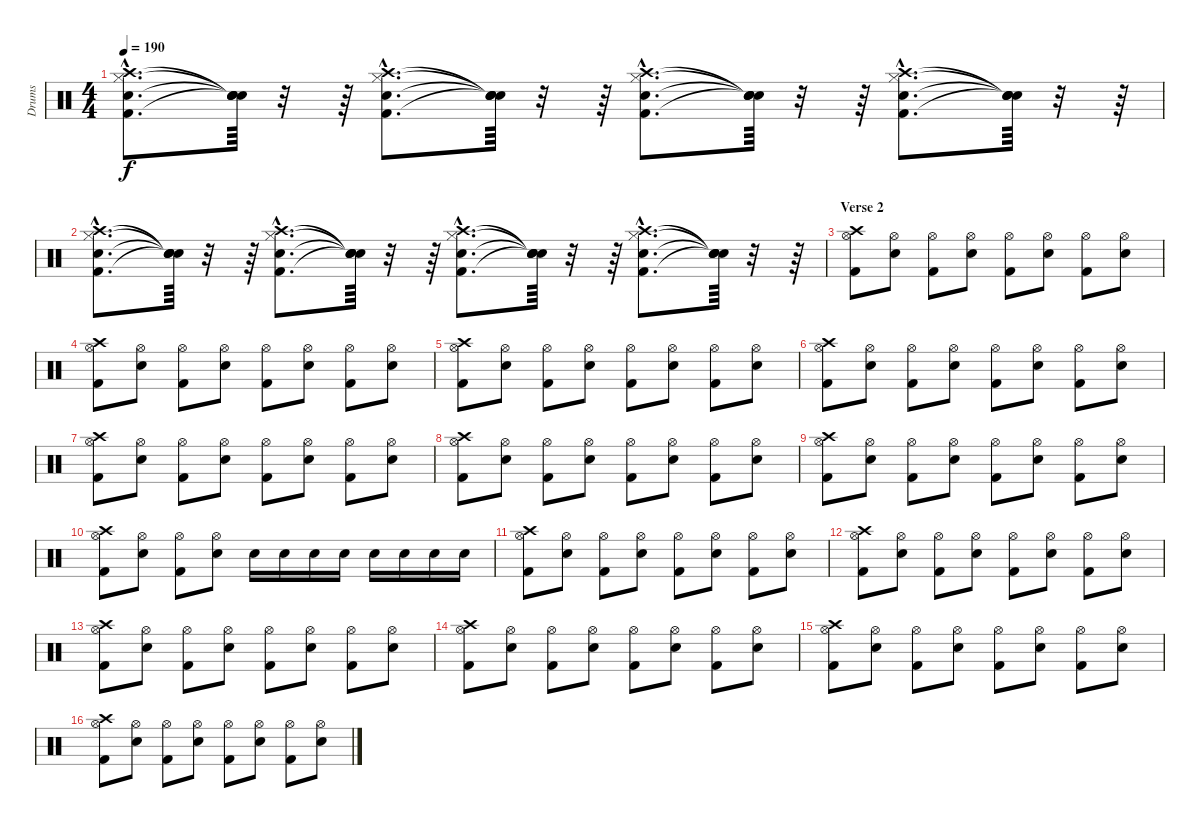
\track ("Drums" "Drums") {instrument percussion}
\staff {score}
\articulation defaults
\ts (4 4)
\tempo 190
\clef neutral
\ks c
("Kick (hit) 2"{hac} "Snare (hit) 2"{hac} "Hi-Hat (closed)"{hac} "Crash high (hit)"{hac}).8{d dy f} ("Snare (hit)"{t} "Snare (hit)"{t} "Snare (hit)"{t} "Snare (hit)"{t}).64 r.32 r.64 ("Kick (hit) 2"{hac} "Snare (hit) 2"{hac} "Hi-Hat (closed)"{hac} "Crash high (hit)"{hac}).8{d} ("Snare (hit)"{t} "Snare (hit)"{t} "Snare (hit)"{t} "Snare (hit)"{t}).64 r.32 r.64 ("Kick (hit) 2"{hac} "Snare (hit) 2"{hac} "Hi-Hat (closed)"{hac} "Crash high (hit)"{hac}).8{d} ("Snare (hit)"{t} "Snare (hit)"{t} "Snare (hit)"{t} "Snare (hit)"{t}).64 r.32 r.64 ("Kick (hit) 2"{hac} "Snare (hit) 2"{hac} "Hi-Hat (closed)"{hac} "Crash high (hit)"{hac}).8{d} ("Snare (hit)"{t} "Snare (hit)"{t} "Snare (hit)"{t} "Snare (hit)"{t}).64 r.32 r.64 |
("Kick (hit) 2"{hac} "Snare (hit) 2"{hac} "Hi-Hat (closed)"{hac} "Crash high (hit)"{hac}).8{d} ("Snare (hit)"{t} "Snare (hit)"{t} "Snare (hit)"{t} "Snare (hit)"{t}).64 r.32 r.64 ("Kick (hit) 2"{hac} "Snare (hit) 2"{hac} "Hi-Hat (closed)"{hac} "Crash high (hit)"{hac}).8{d} ("Snare (hit)"{t} "Snare (hit)"{t} "Snare (hit)"{t} "Snare (hit)"{t}).64 r.32 r.64 ("Kick (hit) 2"{hac} "Snare (hit) 2"{hac} "Hi-Hat (closed)"{hac} "Crash high (hit)"{hac}).8{d} ("Snare (hit)"{t} "Snare (hit)"{t} "Snare (hit)"{t} "Snare (hit)"{t}).64 r.32 r.64 ("Kick (hit) 2"{hac} "Snare (hit) 2"{hac} "Hi-Hat (closed)"{hac} "Crash high (hit)"{hac}).8{d} ("Snare (hit)"{t} "Snare (hit)"{t} "Snare (hit)"{t} "Snare (hit)"{t}).64 r.32 r.64 |
\section ("" "Verse 2")
("Kick (hit) 2" "Hi-Hat (open)" "Crash high (hit)").8 ("Snare (hit) 2" "Hi-Hat (open)").8 ("Kick (hit) 2" "Hi-Hat (open)").8 ("Snare (hit) 2" "Hi-Hat (open)").8 ("Kick (hit) 2" "Hi-Hat (open)").8 ("Snare (hit) 2" "Hi-Hat (open)").8 ("Kick (hit) 2" "Hi-Hat (open)").8 ("Snare (hit) 2" "Hi-Hat (open)").8 |
("Kick (hit) 2" "Hi-Hat (open)" "Crash high (hit)").8 ("Snare (hit) 2" "Hi-Hat (open)").8 ("Kick (hit) 2" "Hi-Hat (open)").8 ("Snare (hit) 2" "Hi-Hat (open)").8 ("Kick (hit) 2" "Hi-Hat (open)").8 ("Snare (hit) 2" "Hi-Hat (open)").8 ("Kick (hit) 2" "Hi-Hat (open)").8 ("Snare (hit) 2" "Hi-Hat (open)").8 |
("Kick (hit) 2" "Hi-Hat (open)" "Crash high (hit)").8 ("Snare (hit) 2" "Hi-Hat (open)").8 ("Kick (hit) 2" "Hi-Hat (open)").8 ("Snare (hit) 2" "Hi-Hat (open)").8 ("Kick (hit) 2" "Hi-Hat (open)").8 ("Snare (hit) 2" "Hi-Hat (open)").8 ("Kick (hit) 2" "Hi-Hat (open)").8 ("Snare (hit) 2" "Hi-Hat (open)").8 |
("Kick (hit) 2" "Hi-Hat (open)" "Crash high (hit)").8 ("Snare (hit) 2" "Hi-Hat (open)").8 ("Kick (hit) 2" "Hi-Hat (open)").8 ("Snare (hit) 2" "Hi-Hat (open)").8 ("Kick (hit) 2" "Hi-Hat (open)").8 ("Snare (hit) 2" "Hi-Hat (open)").8 ("Kick (hit) 2" "Hi-Hat (open)").8 ("Snare (hit) 2" "Hi-Hat (open)").8 |
("Kick (hit) 2" "Hi-Hat (open)" "Crash high (hit)").8 ("Snare (hit) 2" "Hi-Hat (open)").8 ("Kick (hit) 2" "Hi-Hat (open)").8 ("Snare (hit) 2" "Hi-Hat (open)").8 ("Kick (hit) 2" "Hi-Hat (open)").8 ("Snare (hit) 2" "Hi-Hat (open)").8 ("Kick (hit) 2" "Hi-Hat (open)").8 ("Snare (hit) 2" "Hi-Hat (open)").8 |
("Kick (hit) 2" "Hi-Hat (open)" "Crash high (hit)").8 ("Snare (hit) 2" "Hi-Hat (open)").8 ("Kick (hit) 2" "Hi-Hat (open)").8 ("Snare (hit) 2" "Hi-Hat (open)").8 ("Kick (hit) 2" "Hi-Hat (open)").8 ("Snare (hit) 2" "Hi-Hat (open)").8 ("Kick (hit) 2" "Hi-Hat (open)").8 ("Snare (hit) 2" "Hi-Hat (open)").8 |
("Kick (hit) 2" "Hi-Hat (open)" "Crash high (hit)").8 ("Snare (hit) 2" "Hi-Hat (open)").8 ("Kick (hit) 2" "Hi-Hat (open)").8 ("Snare (hit) 2" "Hi-Hat (open)").8 ("Kick (hit) 2" "Hi-Hat (open)").8 ("Snare (hit) 2" "Hi-Hat (open)").8 ("Kick (hit) 2" "Hi-Hat (open)").8 ("Snare (hit) 2" "Hi-Hat (open)").8 |
("Kick (hit) 2" "Hi-Hat (open)" "Crash high (hit)").8 ("Snare (hit) 2" "Hi-Hat (open)").8 ("Kick (hit) 2" "Hi-Hat (open)").8 ("Snare (hit) 2" "Hi-Hat (open)").8 "Snare (hit) 2".16 "Snare (hit) 2".16 "Snare (hit) 2".16 "Snare (hit) 2".16 "Snare (hit) 2".16 "Snare (hit) 2".16 "Snare (hit) 2".16 "Snare (hit) 2".16 |
("Kick (hit) 2" "Hi-Hat (open)" "Crash high (hit)").8 ("Snare (hit) 2" "Hi-Hat (open)").8 ("Kick (hit) 2" "Hi-Hat (open)").8 ("Snare (hit) 2" "Hi-Hat (open)").8 ("Kick (hit) 2" "Hi-Hat (open)").8 ("Snare (hit) 2" "Hi-Hat (open)").8 ("Kick (hit) 2" "Hi-Hat (open)").8 ("Snare (hit) 2" "Hi-Hat (open)").8 |
("Kick (hit) 2" "Hi-Hat (open)" "Crash high (hit)").8 ("Snare (hit) 2" "Hi-Hat (open)").8 ("Kick (hit) 2" "Hi-Hat (open)").8 ("Snare (hit) 2" "Hi-Hat (open)").8 ("Kick (hit) 2" "Hi-Hat (open)").8 ("Snare (hit) 2" "Hi-Hat (open)").8 ("Kick (hit) 2" "Hi-Hat (open)").8 ("Snare (hit) 2" "Hi-Hat (open)").8 |
("Kick (hit) 2" "Hi-Hat (open)" "Crash high (hit)").8 ("Snare (hit) 2" "Hi-Hat (open)").8 ("Kick (hit) 2" "Hi-Hat (open)").8 ("Snare (hit) 2" "Hi-Hat (open)").8 ("Kick (hit) 2" "Hi-Hat (open)").8 ("Snare (hit) 2" "Hi-Hat (open)").8 ("Kick (hit) 2" "Hi-Hat (open)").8 ("Snare (hit) 2" "Hi-Hat (open)").8 |
("Kick (hit) 2" "Hi-Hat (open)" "Crash high (hit)").8 ("Snare (hit) 2" "Hi-Hat (open)").8 ("Kick (hit) 2" "Hi-Hat (open)").8 ("Snare (hit) 2" "Hi-Hat (open)").8 ("Kick (hit) 2" "Hi-Hat (open)").8 ("Snare (hit) 2" "Hi-Hat (open)").8 ("Kick (hit) 2" "Hi-Hat (open)").8 ("Snare (hit) 2" "Hi-Hat (open)").8 |
("Kick (hit) 2" "Hi-Hat (open)" "Crash high (hit)").8 ("Snare (hit) 2" "Hi-Hat (open)").8 ("Kick (hit) 2" "Hi-Hat (open)").8 ("Snare (hit) 2" "Hi-Hat (open)").8 ("Kick (hit) 2" "Hi-Hat (open)").8 ("Snare (hit) 2" "Hi-Hat (open)").8 ("Kick (hit) 2" "Hi-Hat (open)").8 ("Snare (hit) 2" "Hi-Hat (open)").8 |
("Kick (hit) 2" "Hi-Hat (open)" "Crash high (hit)").8 ("Snare (hit) 2" "Hi-Hat (open)").8 ("Kick (hit) 2" "Hi-Hat (open)").8 ("Snare (hit) 2" "Hi-Hat (open)").8 ("Kick (hit) 2" "Hi-Hat (open)").8 ("Snare (hit) 2" "Hi-Hat (open)").8 ("Kick (hit) 2" "Hi-Hat (open)").8 ("Snare (hit) 2" "Hi-Hat (open)").8
